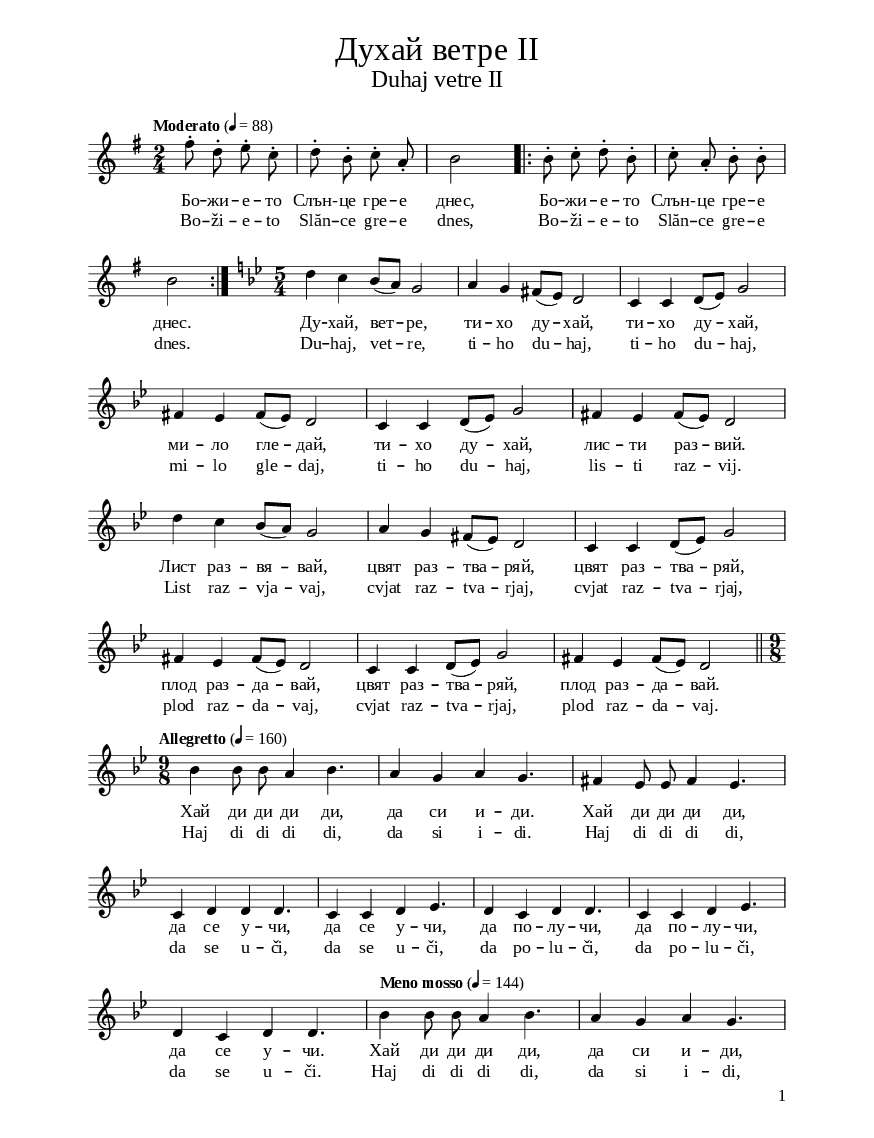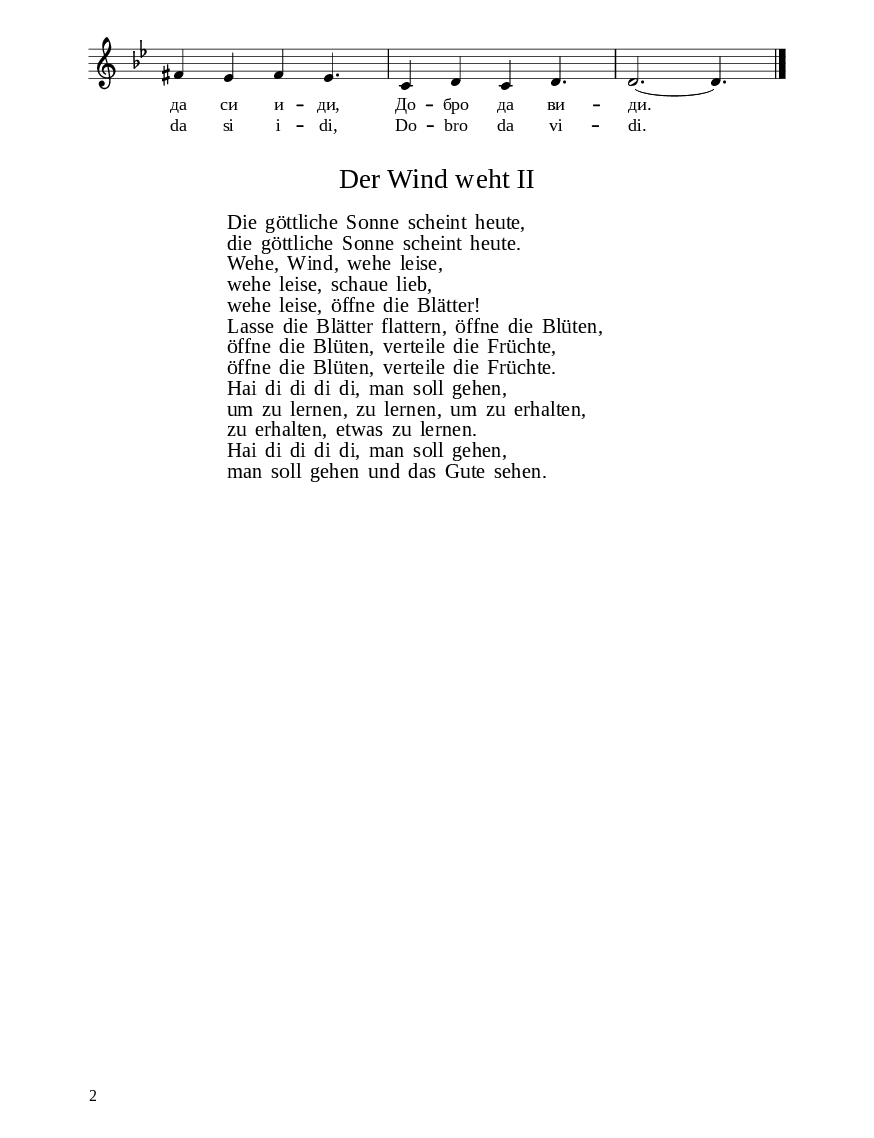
\version "2.24.1"

% include paper part and global functions
\include "include/globals.ily"

\bookpart {
  \label #'ref161
  \tocItem \markup "Духай ветре II – Duhaj vetre II"
  \include "include/bookpart-paper.ily"
  \score {
    \include "include/score-layout.ily"

    \new Voice \absolute {
      \clef treble
      \key g \major
      \time 2/4
      \tempoFunc "Moderato" 4 "88"
      \autoBeamOff
      fis''8 -.  d''8 -.  e''8 -.
      c''8 -. | % 2
      d''8 -.  b'8 -.  c''8 -.
      a'8 -.  | % 3
      b'2 \repeat volta 2 {
        | % 4
        b'8 -. c''8 -.  d''8 -.
        b'8 -.  | % 5
        c''8 -. a'8 -.  b'8 -.
        b'8 -.  \break | % 6
        b'2
        | % 7
      }
      \key g \minor \time 5/4  % 7
      d''4 c''4  bes'8 ( [  a'8 ) ]
      g'2 | % 8
      a'4  g'4  fis'8 ( [  es'8 ) ]
      d'2 | % 9
      c'4  c'4  d'8 ( [  es'8 ) ]  g'2
      \break |
      fis'4  es'4  fis'8 ( [  es'8 ) ]
      d'2 | % 11
      c'4  c'4  d'8 ( [  es'8 ) ]  g'2
      | % 12
      fis'4  es'4  fis'8 ( [  es'8 ) ]
      d'2 \break | % 13
      d''4 c''4  bes'8 ( [  a'8 ) ]
      g'2 | % 14
      a'4  g'4  fis'8 ( [  es'8 ) ]
      d'2 | % 15
      c'4  c'4  d'8 ( [  es'8 ) ]  g'2
      \break | % 16
      fis'4  es'4  fis'8 ( [  es'8 ) ]
      d'2 | % 17
      c'4  c'4  d'8 ( [  es'8 ) ]  g'2
      | % 18
      fis'4  es'4  fis'8 ( [  es'8 ) ]
      d'2 \bar "||"
      \break | % 19
      \time 9/8  | % 19
      | % 19
      \tempoFunc "Allegretto" 4 "160"
      bes'4 bes'8 bes'8  a'4
      bes'4. |
      a'4  g'4  a'4  g'4. | % 21
      fis'4  es'8  es'8  fis'4  es'4.
      \break | % 22
      c'4  d'4  d'4  d'4. | % 23
      c'4  c'4  d'4  es'4. | % 24
      d'4  c'4  d'4  d'4. | % 25
      c'4  c'4  d'4  es'4. | \break % 26
      d'4  c'4  d'4  d'4. | % 27
      \tempoFunc "Meno mosso" 4 "144"
      bes'4 bes'8 bes'8  a'4
      bes'4. | % 28
      a'4  g'4  a'4  g'4. \break | % 29
      fis'4  es'4  fis'4  es'4. |
      c'4  d'4  c'4  d'4. | % 31
      d'2. ~  d'4. \bar "|."
    }

    \addlyrics {
      Бо -- жи -- е -- то "Слън-" -- це гре --
      е днес, Бо -- жи -- е -- то "Слън-" --
      це гре -- е днес. Ду -- хай, вет
      -- ре, ти -- хо ду  -- хай, ти
      -- хо ду  -- хай, ми -- ло гле
      -- дай, ти -- хо ду  -- хай,
      лис -- ти раз  -- вий. Лист раз
      -- вя  -- вай, цвят раз -- тва
      -- ряй, цвят раз -- тва  --
      ряй, плод раз -- да  -- вай,
      цвят раз -- тва  -- ряй, плод
      раз -- да  -- вай. Хай ди ди ди
      ди, да си и -- ди. Хай ди ди ди
      ди, да се у -- чи, да се у -- чи,
      да по -- лу -- чи, да по -- лу --
      чи, да се у -- чи. Хай ди ди ди
      ди, да си и -- ди, да си и -- ди,
      До -- бро да ви -- ди.}
     \addlyrics {
      Bo -- ži -- e -- to Slăn -- ce gre --
      e dnes, Bo -- ži -- e -- to Slăn --
      ce gre -- e dnes. Du -- haj, vet
      -- re, ti -- ho du  -- haj, ti
      -- ho du  -- haj, mi -- lo gle
      -- daj, ti -- ho du  -- haj,
      lis -- ti raz  -- vij. List raz
      -- vja  -- vaj, cvjat raz -- tva
      -- rjaj, cvjat raz -- tva  --
      rjaj, plod raz -- da  -- vaj,
      cvjat raz -- tva  -- rjaj, plod
      raz -- da  -- vaj. Haj di di di
      di, da si i -- di. Haj di di di
      di, da se u -- či, da se u -- či,
      da po -- lu -- či, da po -- lu --
      či, da se u -- či. Haj di di di
      di, da si i -- di, da si i -- di,
      Do -- bro da vi -- di.}

        \header {
          title = \titleFunc "Духай ветре II" "Duhaj vetre II"
        }

        \midi{}

      } % score


      % include foreign translation(s) of the song
      \version "2.24.0"

\markup \fill-line { \fontsize #deTitleFontSize "Der Wind weht II" }
\markup \null
\markup \null
\markup \fontsize #deCoupletFontSize {
    \hspace #12
    \override #`(baseline-skip . ,deCoupletBaselineSkip)
    \column {

 \line { " "Die göttliche Sonne scheint heute, }

 \line { " "die göttliche Sonne scheint heute.}

 \line { " "Wehe, Wind, wehe leise, }

 \line { " "wehe leise, schaue lieb,}

 \line { " "wehe leise, öffne die Blätter!}

 \line { " "Lasse die Blätter flattern, öffne die Blüten, }

 \line { " "öffne die Blüten, verteile die Früchte,}

 \line { " "öffne die Blüten, verteile die Früchte.}

 \line { " "Hai di di di di, man soll gehen, }
 \line { " " um zu lernen, zu lernen, um zu erhalten,}

 \line { " "zu erhalten, etwas zu lernen.}

 \line { " "Hai di di di di, man soll gehen, }

 \line { " "man soll gehen und das Gute sehen.}

  }
}


    } % bookpart

    % Più mosso
    %
